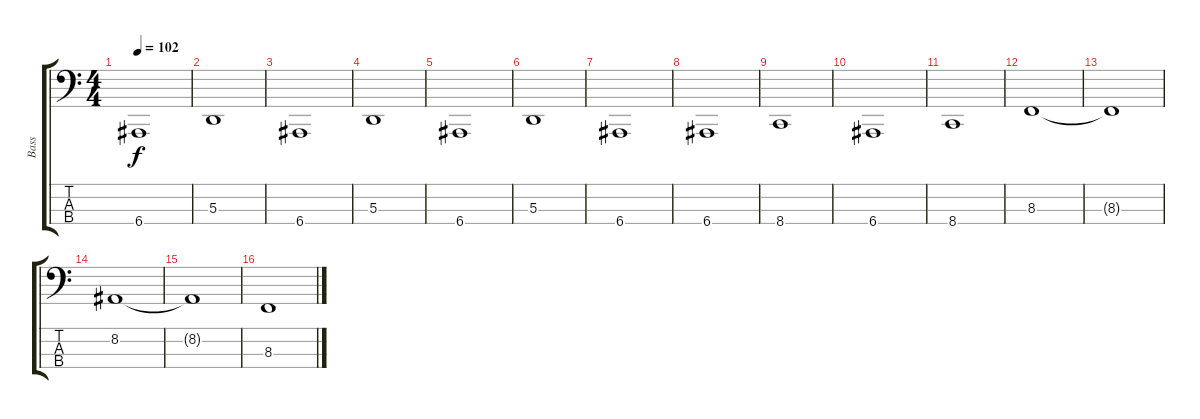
\track ("Bass" "Bass") {instrument lead8bassandlead}
\staff {score tabs}
\tuning (G2 D2 A1 E1) {hide}
\ts (4 4)
\tempo 102
\clef f4
\ks c
6.4.1{dy f} |
5.3.1 |
6.4.1 |
5.3.1 |
6.4.1 |
5.3.1 |
6.4.1 |
6.4.1 |
8.4.1 |
6.4.1 |
8.4.1 |
8.3.1 |
8.3{t}.1 |
8.2.1 |
8.2{t}.1 |
8.3.1
